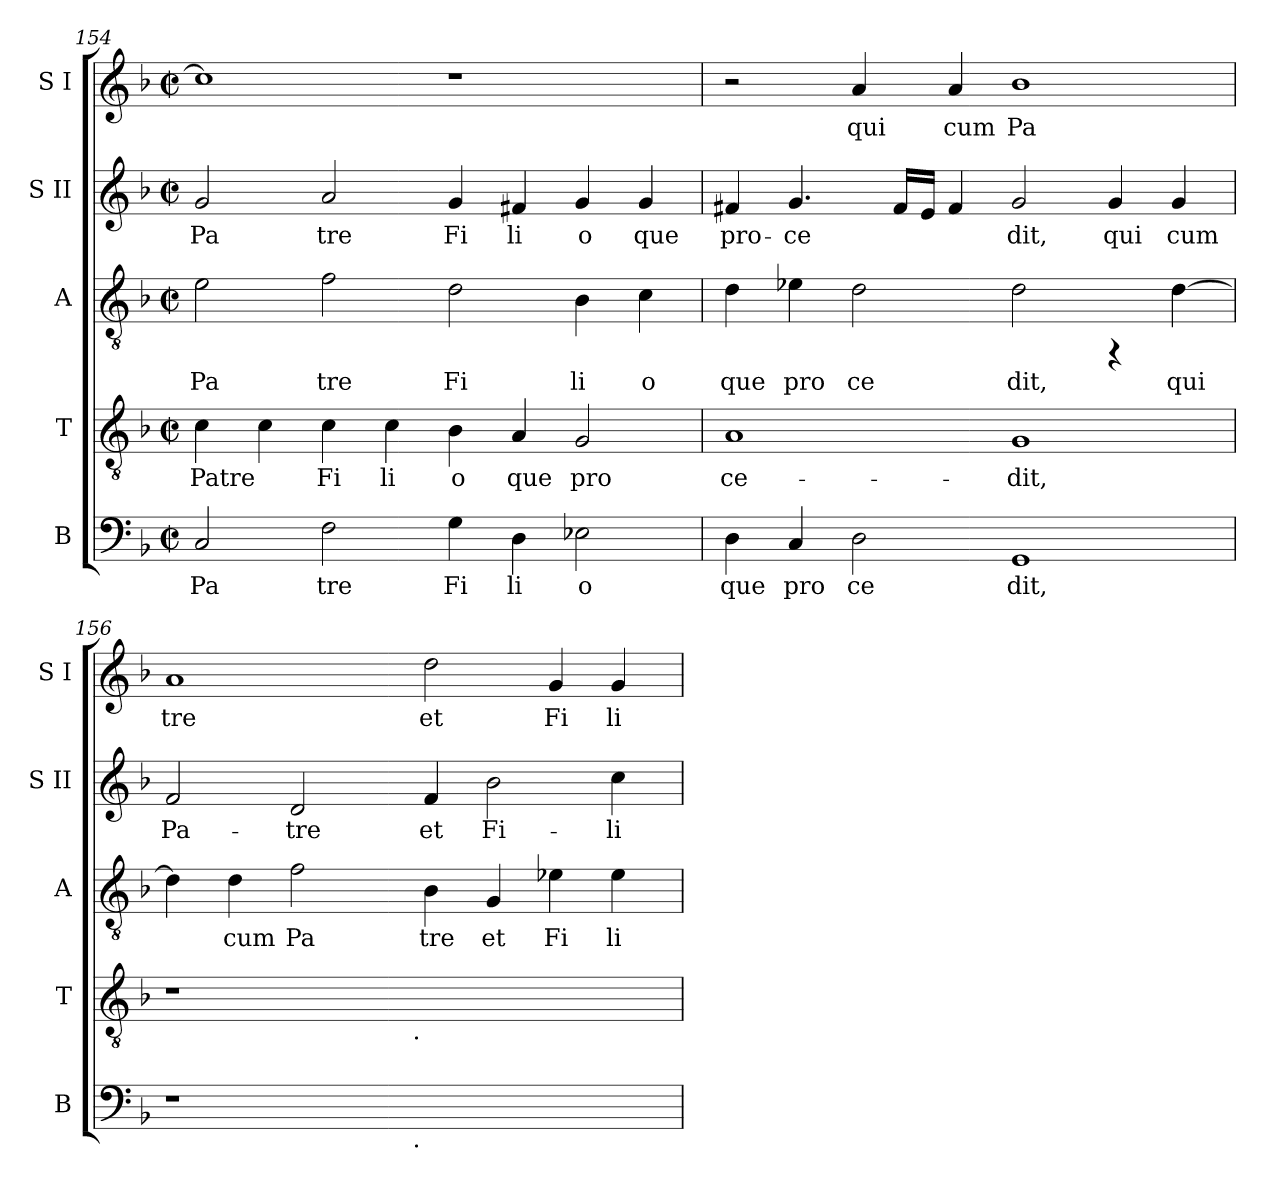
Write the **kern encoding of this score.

**kern	**text	**kern	**text	**kern	**text	**kern	**text	**kern	**text
*part5	*part5	*part4	*part4	*part3	*part3	*part2	*part2	*part1	*part1
*staff5	*staff5	*staff4	*staff4	*staff3	*staff3	*staff2	*staff2	*staff1	*staff1
*I"B	*	*I"T	*	*I"A	*	*I"S II	*	*I"S I	*
*I'B	*	*I'T	*	*I'A	*	*I'S II	*	*I'S I	*
*clefF4	*	*clefGv2	*	*clefGv2	*	*clefG2	*	*clefG2	*
*k[b-]	*	*k[b-]	*	*k[b-]	*	*k[b-]	*	*k[b-]	*
*F:	*	*F:	*	*F:	*	*F:	*	*F:	*
*M2/2	*	*M2/2	*	*M2/2	*	*M2/2	*	*M2/2	*
*met(c|)	*	*met(c|)	*	*met(c|)	*	*met(c|)	*	*met(c|)	*
=154	=154	=154	=154	=154	=154	=154	=154	=154	=154
!	!LO:LY:b:cj	!	!LO:LY:b:cj	!	!LO:LY:b:cj	!	!LO:LY:b:cj	!	!LO:LY:b:cj
2C/	Pa	4c\	Patre	2e\	Pa	2g/	Pa	1cc]	.
!	!	!	!LO:LY:b:cj	!	!	!	!	!	!
.	.	4c\	.	.	.	.	.	.	.
!	!LO:LY:b:cj	!	!LO:LY:b:cj	!	!LO:LY:b:cj	!	!LO:LY:b:cj	!	!
2F\	tre	4c\	Fi	2f\	tre	2a/	tre	.	.
!	!	!	!LO:LY:b:cj	!	!	!	!	!	!
.	.	4c\	li	.	.	.	.	.	.
!	!LO:LY:b:cj	!	!LO:LY:b:cj	!	!LO:LY:b:cj	!	!LO:LY:b:cj	!	!
4G\	Fi	4B-\	o	2d\	Fi	4g/	Fi	1r	.
!	!LO:LY:b:cj	!	!LO:LY:b:cj	!	!	!	!LO:LY:b:cj	!	!
4D\	li	4A/	que	.	.	4f#X/	li	.	.
!	!LO:LY:b:cj	!	!LO:LY:b:cj	!	!LO:LY:b:cj	!	!LO:LY:b:cj	!	!
2E-X\	o	2G/	pro	4B-\	li	4g/	o	.	.
!	!	!	!	!	!LO:LY:b:cj	!	!LO:LY:b:cj	!	!
.	.	.	.	4c\	o	4g/	que	.	.
!!LO:PB:g=z
=155	=155	=155	=155	=155	=155	=155	=155	=155	=155
!	!LO:LY:b:cj	!	!LO:LY:b:cj	!	!LO:LY:b:cj	!	!LO:LY:b:cj	!	!
4D\	que	1A	ce-	4d\	que	4f#X/	pro-	2r	.
!	!LO:LY:b:cj	!	!	!	!LO:LY:b:cj	!	!LO:LY:b:cj	!	!
4C/	pro	.	.	4e-\	pro	4.g/	-ce-	.	.
!	!LO:LY:b:cj	!	!	!	!LO:LY:b:cj	!	!	!	!LO:LY:b:cj
2D\	ce	.	.	2d\	ce	.	.	4a/	qui
!	!	!	!	!	!	!	!LO:LY:b:cj	!	!
.	.	.	.	.	.	16f#/L	--	.	.
!	!	!	!	!	!	!	!LO:LY:b:cj	!	!
.	.	.	.	.	.	16e/J	--	.	.
!	!	!	!	!	!	!	!LO:LY:b:cj	!	!LO:LY:b:cj
.	.	.	.	.	.	4f#/	--	4a/	cum
!	!LO:LY:b:cj	!	!LO:LY:b:cj	!	!LO:LY:b:cj	!	!LO:LY:b:cj	!	!LO:LY:b:cj
1GG	dit,	1G	-dit,	2d\	dit,	2g/	-dit,	1b-	Pa
!	!	!	!	!	!	!	!LO:LY:b:cj	!	!
.	.	.	.	4rFF	.	4g/	qui	.	.
!	!	!	!	!	!LO:LY:b:cj	!	!LO:LY:b:cj	!	!
.	.	.	.	[>4d\	qui	4g/	cum	.	.
=156	=156	=156	=156	=156	=156	=156	=156	=156	=156
!	!	!	!	!	!LO:LY:b:cj	!	!LO:LY:b:cj	!	!LO:LY:b:cj
*^	*	*^	*	*	*	*	*	*	*
1r	2ryy	.	1r	2ryy	.	4d\]	.	2f/	Pa-	1a	tre
!	!	!	!	!	!	!	!LO:LY:b:cj	!	!	!	!
.	.	.	.	.	.	4d\	cum	.	.	.	.
!	!	!	!	!	!	!	!LO:LY:b:cj	!	!LO:LY:b:cj	!	!
.	4ryy	.	.	4ryy	.	2f\	Pa	2d/	-tre	.	.
.	8...ryy	.	.	8...ryy	.	.	.	.	.	.	.
!	!	!	!	!LO:TX:b:t=.	!	!	!	!	!	!	!
!	!LO:TX:b:t=.	!	!	!	!	!	!	!	!	!	!
.	1ryy	.	.	1ryy	.	.	.	.	.	.	.
!	!	!	!	!	!	!	!LO:LY:b:cj	!	!LO:LY:b:cj	!	!LO:LY:b:cj
1ryy	.	.	1ryy	.	.	4B-\	tre	4f/	et	2dd\	et
!	!	!	!	!	!	!	!LO:LY:b:cj	!	!LO:LY:b:cj	!	!
.	.	.	.	.	.	4G/	et	2b-\	Fi-	.	.
!	!	!	!	!	!	!	!LO:LY:b:cj	!	!	!	!LO:LY:b:cj
.	.	.	.	.	.	4e-\	Fi	.	.	4g/	Fi
!	!	!	!	!	!	!	!LO:LY:b:cj	!	!LO:LY:b:cj	!	!LO:LY:b:cj
.	.	.	.	.	.	4e-\	li	4cc\	-li-	4g/	li
.	64ryy	.	.	64ryy	.	.	.	.	.	.	.
*v	*v	*	*	*	*	*	*	*	*	*	*
*	*	*v	*v	*	*	*	*	*	*	*
=	=	=	=	=	=	=	=	=	=
*-	*-	*-	*-	*-	*-	*-	*-	*-	*-
